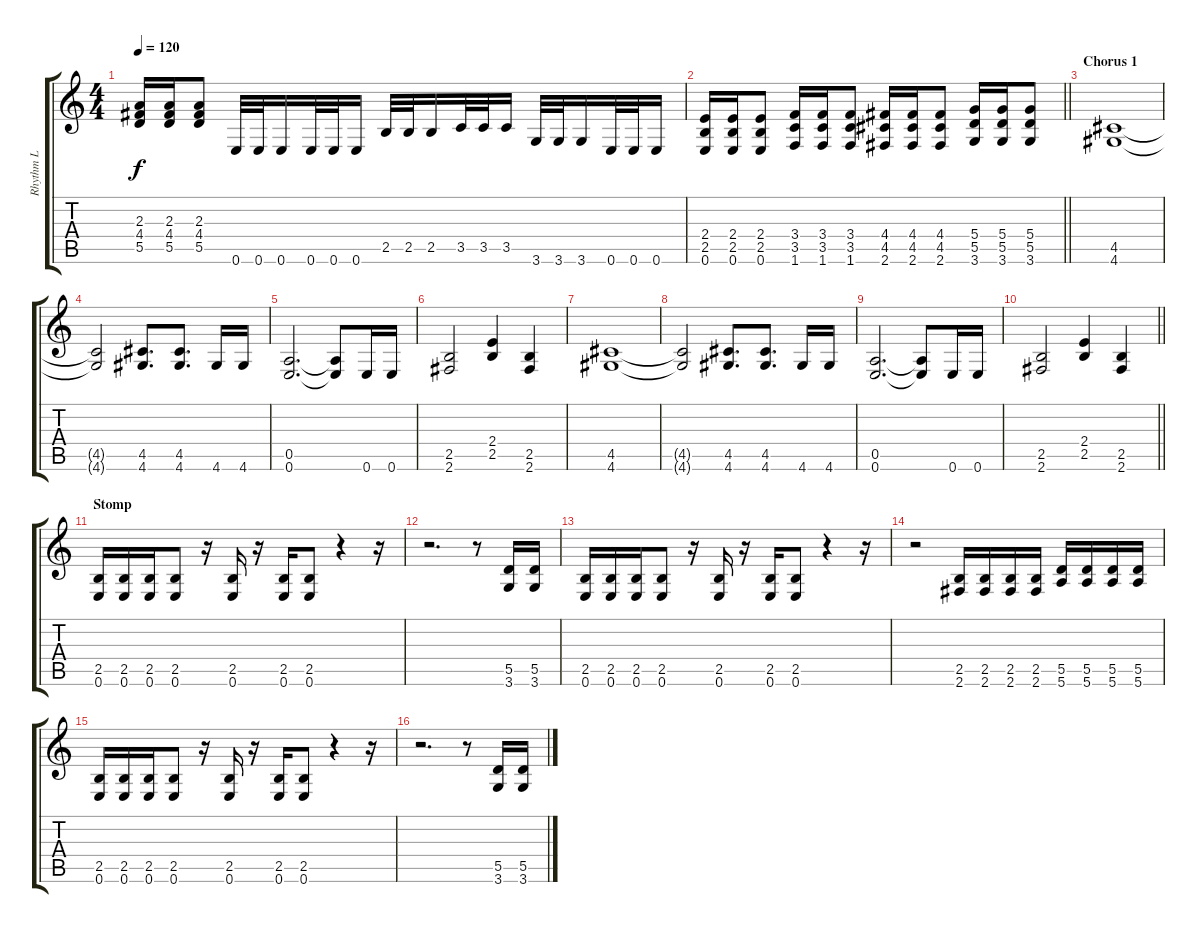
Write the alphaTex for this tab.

\track ("Rhythm L" "Rhythm L") {instrument distortionguitar}
\staff {score tabs}
\tuning (E4 B3 G3 D3 A2 E2) {hide}
\ts (4 4)
\tempo 120
\clef g2
\ks c
(2.3 4.4 5.5).16{dy f} (2.3 4.4 5.5).16 (2.3 4.4 5.5).8 0.6.32 0.6.32 0.6.16 0.6.32 0.6.32 0.6.16 2.5.32 2.5.32 2.5.16 3.5.32 3.5.32 3.5.16 3.6.32 3.6.32 3.6.16 0.6.32 0.6.32 0.6.16 |
\barLineRight lightlight
(2.4 2.5 0.6).16 (2.4 2.5 0.6).16 (2.4 2.5 0.6).8 (3.4 3.5 1.6).16 (3.4 3.5 1.6).16 (3.4 3.5 1.6).8 (4.4 4.5 2.6).16 (4.4 4.5 2.6).16 (4.4 4.5 2.6).8 (5.4 5.5 3.6).16 (5.4 5.5 3.6).16 (5.4 5.5 3.6).8 |
\section ("" "Chorus 1")
(4.5 4.6).1 |
(4.5{t} 4.6{t}).2 (4.5 4.6).8{d} (4.5 4.6).8{d} 4.6.16 4.6.16 |
(0.5 0.6).2{d} (0.5{t} 0.6{t}).8 0.6.16 0.6.16 |
(2.5 2.6).2 (2.4 2.5).4 (2.5 2.6).4 |
(4.5 4.6).1 |
(4.5{t} 4.6{t}).2 (4.5 4.6).8{d} (4.5 4.6).8{d} 4.6.16 4.6.16 |
(0.5 0.6).2{d} (0.5{t} 0.6{t}).8 0.6.16 0.6.16 |
\barLineRight lightlight
(2.5 2.6).2 (2.4 2.5).4 (2.5 2.6).4 |
\section ("" "Stomp")
(2.5 0.6).16{volume 16} (2.5 0.6).16 (2.5 0.6).16 (2.5 0.6).8 r.16 (2.5 0.6).16 r.16 (2.5 0.6).16 (2.5 0.6).8 r.4 r.16 |
r.2{d} r.8 (5.5 3.6).16 (5.5 3.6).16 |
(2.5 0.6).16 (2.5 0.6).16 (2.5 0.6).16 (2.5 0.6).8 r.16 (2.5 0.6).16 r.16 (2.5 0.6).16 (2.5 0.6).8 r.4 r.16 |
r.2 (2.5 2.6).16 (2.5 2.6).16 (2.5 2.6).16 (2.5 2.6).16 (5.5 5.6).16 (5.5 5.6).16 (5.5 5.6).16 (5.5 5.6).16 |
(2.5 0.6).16 (2.5 0.6).16 (2.5 0.6).16 (2.5 0.6).8 r.16 (2.5 0.6).16 r.16 (2.5 0.6).16 (2.5 0.6).8 r.4 r.16 |
r.2{d} r.8 (5.5 3.6).16 (5.5 3.6).16
